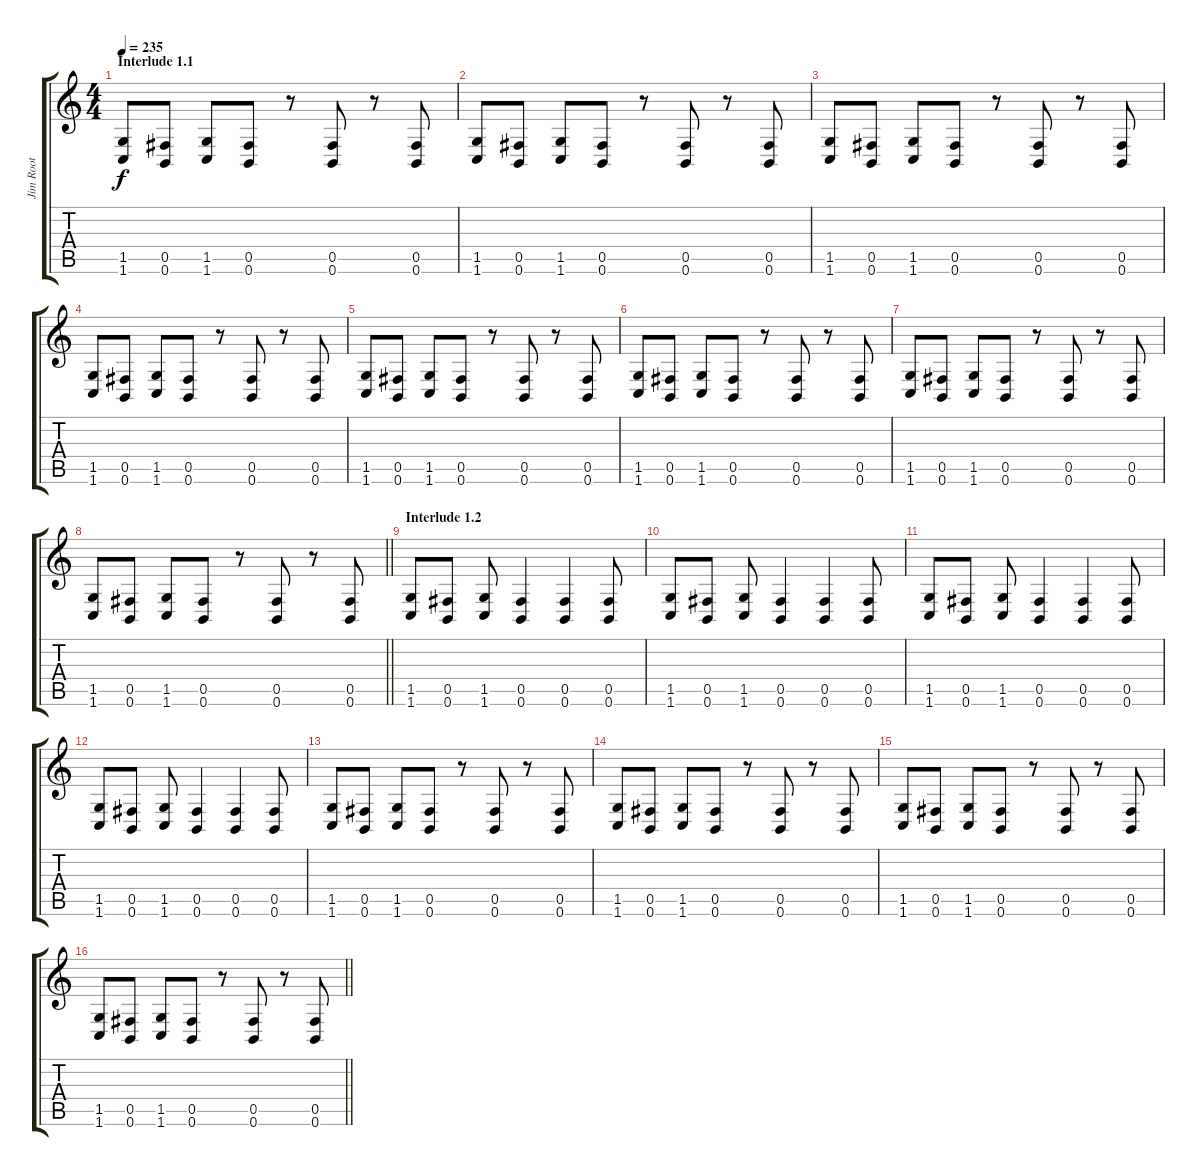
\track ("Jim Root" "Jim Root") {instrument distortionguitar}
\staff {score tabs}
\tuning (Db4 Ab3 E3 B2 Gb2 B1) {hide}
\ts (4 4)
\section ("" "Interlude 1.1")
\tempo 235
\clef g2
\ks c
(1.5 1.6).8{dy f} (0.5 0.6).8 (1.5 1.6).8 (0.5 0.6).8 r.8 (0.5 0.6).8 r.8 (0.5 0.6).8 |
(1.5 1.6).8 (0.5 0.6).8 (1.5 1.6).8 (0.5 0.6).8 r.8 (0.5 0.6).8 r.8 (0.5 0.6).8 |
(1.5 1.6).8 (0.5 0.6).8 (1.5 1.6).8 (0.5 0.6).8 r.8 (0.5 0.6).8 r.8 (0.5 0.6).8 |
(1.5 1.6).8 (0.5 0.6).8 (1.5 1.6).8 (0.5 0.6).8 r.8 (0.5 0.6).8 r.8 (0.5 0.6).8 |
(1.5 1.6).8 (0.5 0.6).8 (1.5 1.6).8 (0.5 0.6).8 r.8 (0.5 0.6).8 r.8 (0.5 0.6).8 |
(1.5 1.6).8 (0.5 0.6).8 (1.5 1.6).8 (0.5 0.6).8 r.8 (0.5 0.6).8 r.8 (0.5 0.6).8 |
(1.5 1.6).8 (0.5 0.6).8 (1.5 1.6).8 (0.5 0.6).8 r.8 (0.5 0.6).8 r.8 (0.5 0.6).8 |
\barLineRight lightlight
(1.5 1.6).8 (0.5 0.6).8 (1.5 1.6).8 (0.5 0.6).8 r.8 (0.5 0.6).8 r.8 (0.5 0.6).8 |
\section ("" "Interlude 1.2")
(1.5 1.6).8 (0.5 0.6).8 (1.5 1.6).8 (0.5 0.6).4 (0.5 0.6).4 (0.5 0.6).8 |
(1.5 1.6).8 (0.5 0.6).8 (1.5 1.6).8 (0.5 0.6).4 (0.5 0.6).4 (0.5 0.6).8 |
(1.5 1.6).8 (0.5 0.6).8 (1.5 1.6).8 (0.5 0.6).4 (0.5 0.6).4 (0.5 0.6).8 |
(1.5 1.6).8 (0.5 0.6).8 (1.5 1.6).8 (0.5 0.6).4 (0.5 0.6).4 (0.5 0.6).8 |
(1.5 1.6).8 (0.5 0.6).8 (1.5 1.6).8 (0.5 0.6).8 r.8 (0.5 0.6).8 r.8 (0.5 0.6).8 |
(1.5 1.6).8 (0.5 0.6).8 (1.5 1.6).8 (0.5 0.6).8 r.8 (0.5 0.6).8 r.8 (0.5 0.6).8 |
(1.5 1.6).8 (0.5 0.6).8 (1.5 1.6).8 (0.5 0.6).8 r.8 (0.5 0.6).8 r.8 (0.5 0.6).8 |
\barLineRight lightlight
(1.5 1.6).8 (0.5 0.6).8 (1.5 1.6).8 (0.5 0.6).8 r.8 (0.5 0.6).8 r.8 (0.5 0.6).8
